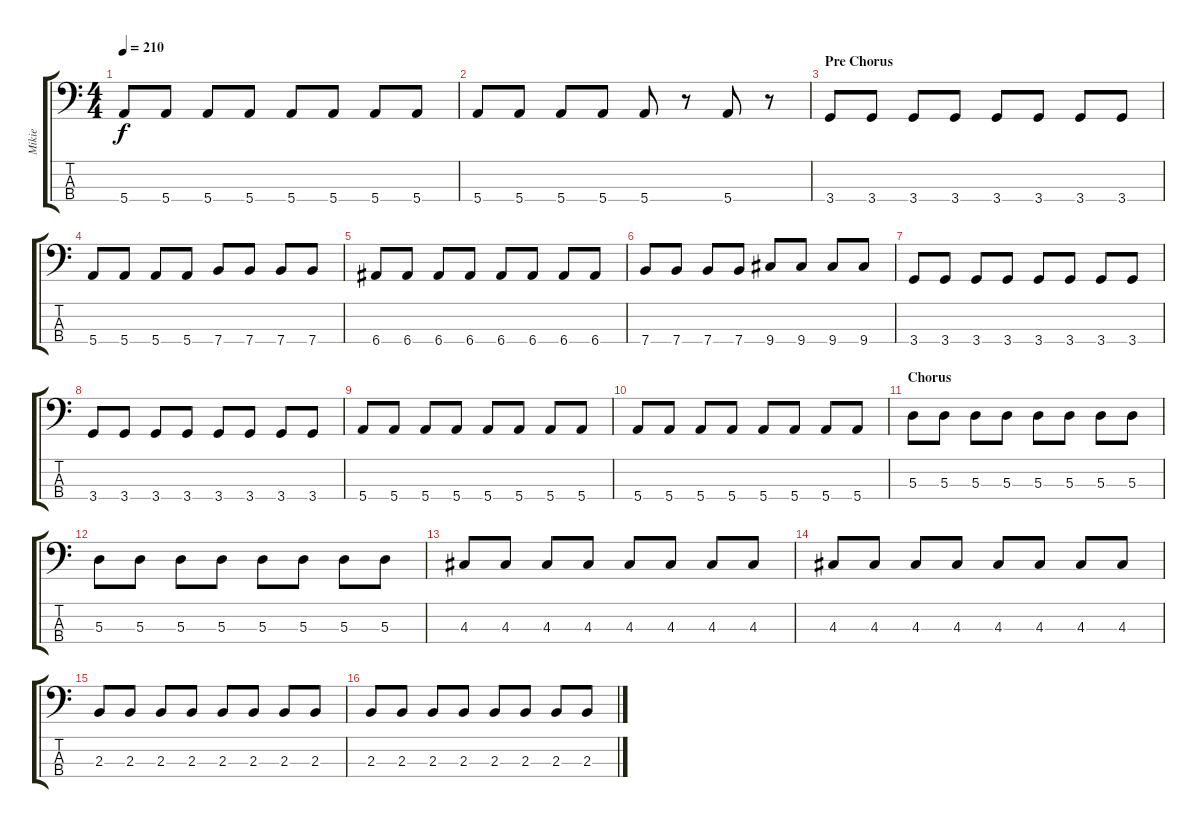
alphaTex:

\track ("Mikie" "Mikie") {instrument electricbasspick}
\staff {score tabs}
\tuning (G2 D2 A1 E1) {hide}
\ts (4 4)
\tempo 210
\clef f4
\ks c
5.4.8{dy f} 5.4.8 5.4.8 5.4.8 5.4.8 5.4.8 5.4.8 5.4.8 |
5.4.8 5.4.8 5.4.8 5.4.8 5.4.8 r.8 5.4.8 r.8 |
\section ("" "Pre Chorus")
3.4.8 3.4.8 3.4.8 3.4.8 3.4.8 3.4.8 3.4.8 3.4.8 |
5.4.8 5.4.8 5.4.8 5.4.8 7.4.8 7.4.8 7.4.8 7.4.8 |
6.4.8 6.4.8 6.4.8 6.4.8 6.4.8 6.4.8 6.4.8 6.4.8 |
7.4.8 7.4.8 7.4.8 7.4.8 9.4.8 9.4.8 9.4.8 9.4.8 |
3.4.8 3.4.8 3.4.8 3.4.8 3.4.8 3.4.8 3.4.8 3.4.8 |
3.4.8 3.4.8 3.4.8 3.4.8 3.4.8 3.4.8 3.4.8 3.4.8 |
5.4.8 5.4.8 5.4.8 5.4.8 5.4.8 5.4.8 5.4.8 5.4.8 |
5.4.8 5.4.8 5.4.8 5.4.8 5.4.8 5.4.8 5.4.8 5.4.8 |
\section ("" "Chorus")
5.3.8 5.3.8 5.3.8 5.3.8 5.3.8 5.3.8 5.3.8 5.3.8 |
5.3.8 5.3.8 5.3.8 5.3.8 5.3.8 5.3.8 5.3.8 5.3.8 |
4.3.8 4.3.8 4.3.8 4.3.8 4.3.8 4.3.8 4.3.8 4.3.8 |
4.3.8 4.3.8 4.3.8 4.3.8 4.3.8 4.3.8 4.3.8 4.3.8 |
2.3.8 2.3.8 2.3.8 2.3.8 2.3.8 2.3.8 2.3.8 2.3.8 |
2.3.8 2.3.8 2.3.8 2.3.8 2.3.8 2.3.8 2.3.8 2.3.8
